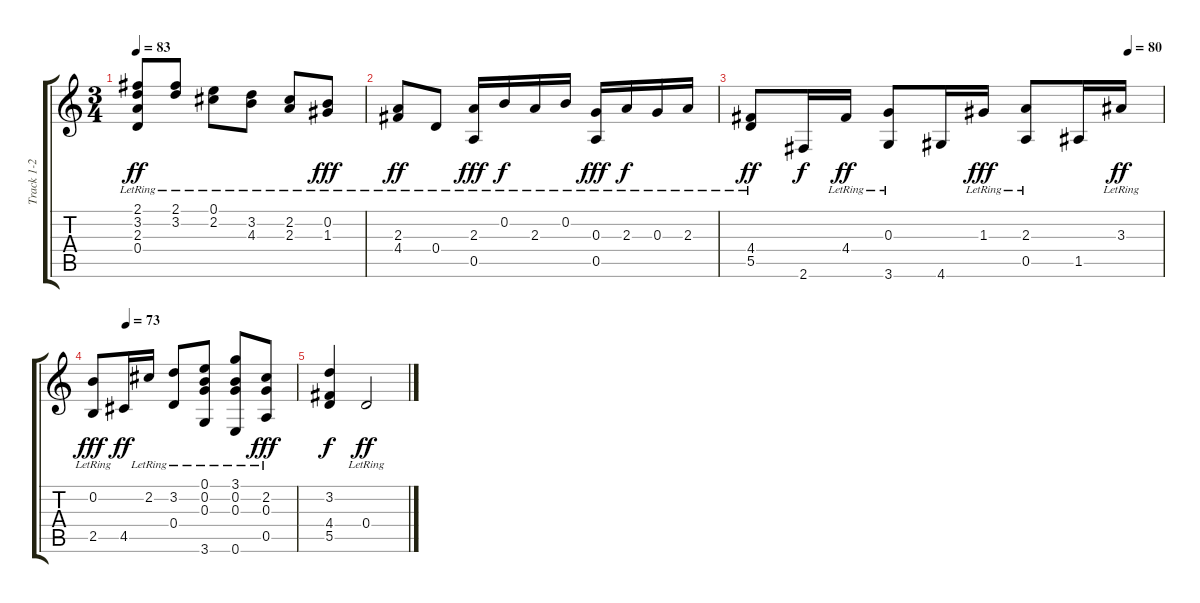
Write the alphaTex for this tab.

\track ("Track 1-2" "Track 1-2") {instrument acousticguitarnylon}
\staff {score tabs}
\tuning (E4 B3 G3 D3 A2 E2) {hide}
\ts (3 4)
\tempo 83
\clef g2
\ks c
(2.1{lr} 3.2{lr} 2.3{lr} 0.4{lr}).8{dy ff} (2.1{lr} 3.2{lr}).8 (0.1{lr} 2.2{lr}).8 (3.2{lr} 4.3{lr}).8 (2.2{lr} 2.3{lr}).8 (0.2{lr} 1.3{lr}).8{dy fff} |
(2.3{lr} 4.4{lr}).8{dy ff} 0.4{lr}.8 (2.3{lr} 0.5).16{dy fff} 0.2{lr}.16{dy f} 2.3{lr}.16 0.2{lr}.16 (0.3{lr} 0.5).16{dy fff} 2.3{lr}.16{dy f} 0.3{lr}.16 2.3{lr}.16 |
\tempo (80 0.9166666666666666)
(4.4{lr} 5.5).8{dy ff} 2.6.16{dy f} 4.4{lr}.16{dy ff} (0.3{lr} 3.6).8 4.6.16 1.3{lr}.16{dy fff} (2.3{lr} 0.5).8 1.5.16 3.3{lr}.16{dy ff} |
\tempo (73 0.16666666666666666)
(0.2{lr} 2.5).8{dy fff} 4.5.16{dy ff} 2.2{lr}.16 (3.2{lr} 0.4{lr}).8 (0.1{lr} 0.2{lr} 0.3{lr} 3.6).8 (3.1{lr} 0.2{lr} 0.3{lr} 0.6).8 (2.2{lr} 0.3{lr} 0.5).8{dy fff} |
(3.2 4.4 5.5).4{dy f} 0.4{lr}.2{dy ff}
